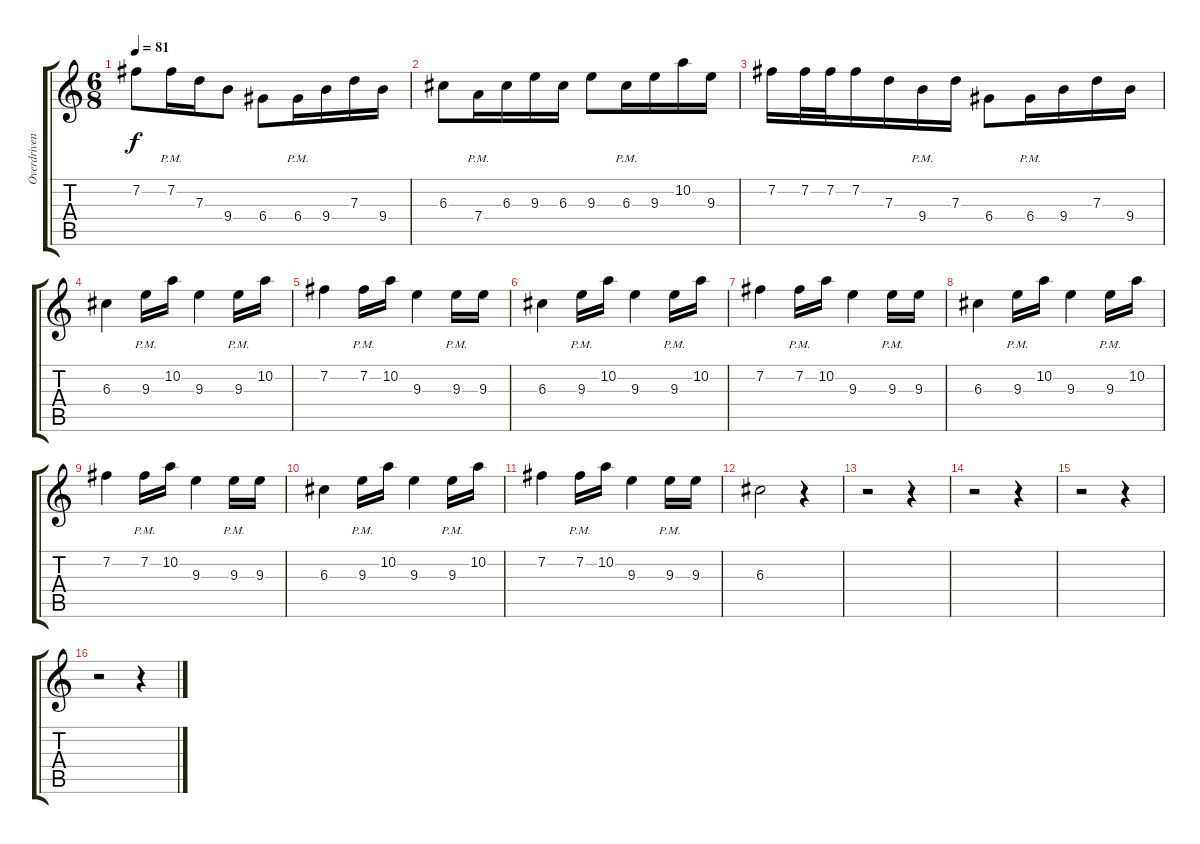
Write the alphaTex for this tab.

\track ("Overdriven Guitar II" "Overdriven") {instrument overdrivenguitar}
\staff {score tabs}
\tuning (E4 B3 G3 D3 A2 D2) {hide}
\ts (6 8)
\tempo 81
\clef g2
\ks c
7.2.8{dy f} 7.2{pm}.16 7.3.16 9.4.8 6.4.8 6.4{pm}.16 9.4.16 7.3.16 9.4.16 |
6.3.8 7.4{pm}.16 6.3.16 9.3.16 6.3.16 9.3.8 6.3{pm}.16 9.3.16 10.2.16 9.3.16 |
7.2.16 7.2.32 7.2.32 7.2.16 7.3.16 9.4{pm}.16 7.3.16 6.4.8 6.4{pm}.16 9.4.16 7.3.16 9.4.16 |
6.3.4 9.3{pm}.16 10.2.16 9.3.4 9.3{pm}.16 10.2.16 |
7.2.4 7.2{pm}.16 10.2.16 9.3.4 9.3{pm}.16 9.3.16 |
6.3.4 9.3{pm}.16 10.2.16 9.3.4 9.3{pm}.16 10.2.16 |
7.2.4 7.2{pm}.16 10.2.16 9.3.4 9.3{pm}.16 9.3.16 |
6.3.4 9.3{pm}.16 10.2.16 9.3.4 9.3{pm}.16 10.2.16 |
7.2.4 7.2{pm}.16 10.2.16 9.3.4 9.3{pm}.16 9.3.16 |
6.3.4 9.3{pm}.16 10.2.16 9.3.4 9.3{pm}.16 10.2.16 |
7.2.4 7.2{pm}.16 10.2.16 9.3.4 9.3{pm}.16 9.3.16 |
6.3.2{volume 1} r.4 |
r.2 r.4 |
r.2 r.4 |
r.2 r.4 |
r.2 r.4
